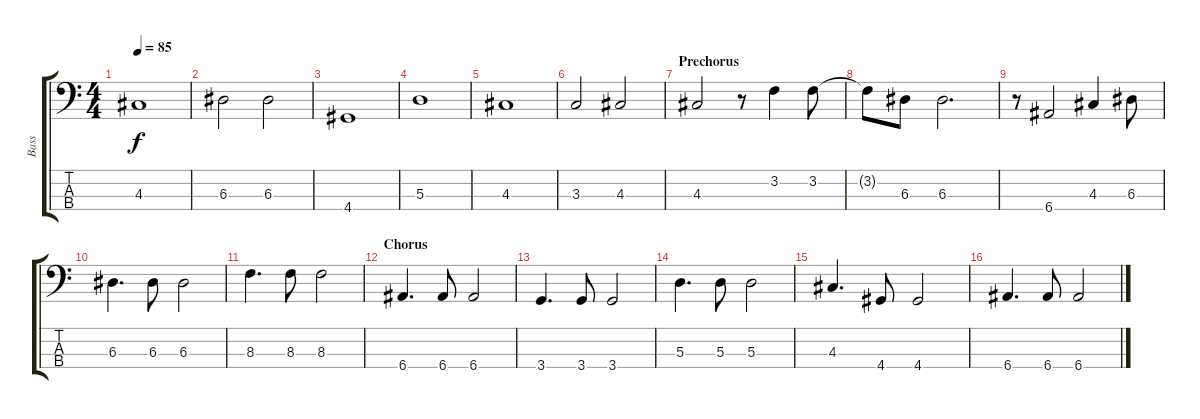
\track ("Bass" "Bass") {instrument acousticguitarsteel}
\staff {score tabs}
\tuning (G2 D2 A1 E1) {hide}
\ts (4 4)
\tempo 85
\clef f4
\ks c
4.3.1{dy f} |
6.3.2 6.3.2 |
4.4.1 |
5.3.1 |
4.3.1 |
3.3.2 4.3.2 |
\section ("" "Prechorus")
4.3.2 r.8 3.2.4 3.2.8 |
3.2{t}.8 6.3.8 6.3.2{d} |
r.8 6.4.2 4.3.4 6.3.8 |
6.3.4{d} 6.3.8 6.3.2 |
8.3.4{d} 8.3.8 8.3.2 |
\section ("" "Chorus")
6.4.4{d} 6.4.8 6.4.2 |
3.4.4{d} 3.4.8 3.4.2 |
5.3.4{d} 5.3.8 5.3.2 |
4.3.4{d} 4.4.8 4.4.2 |
6.4.4{d} 6.4.8 6.4.2
